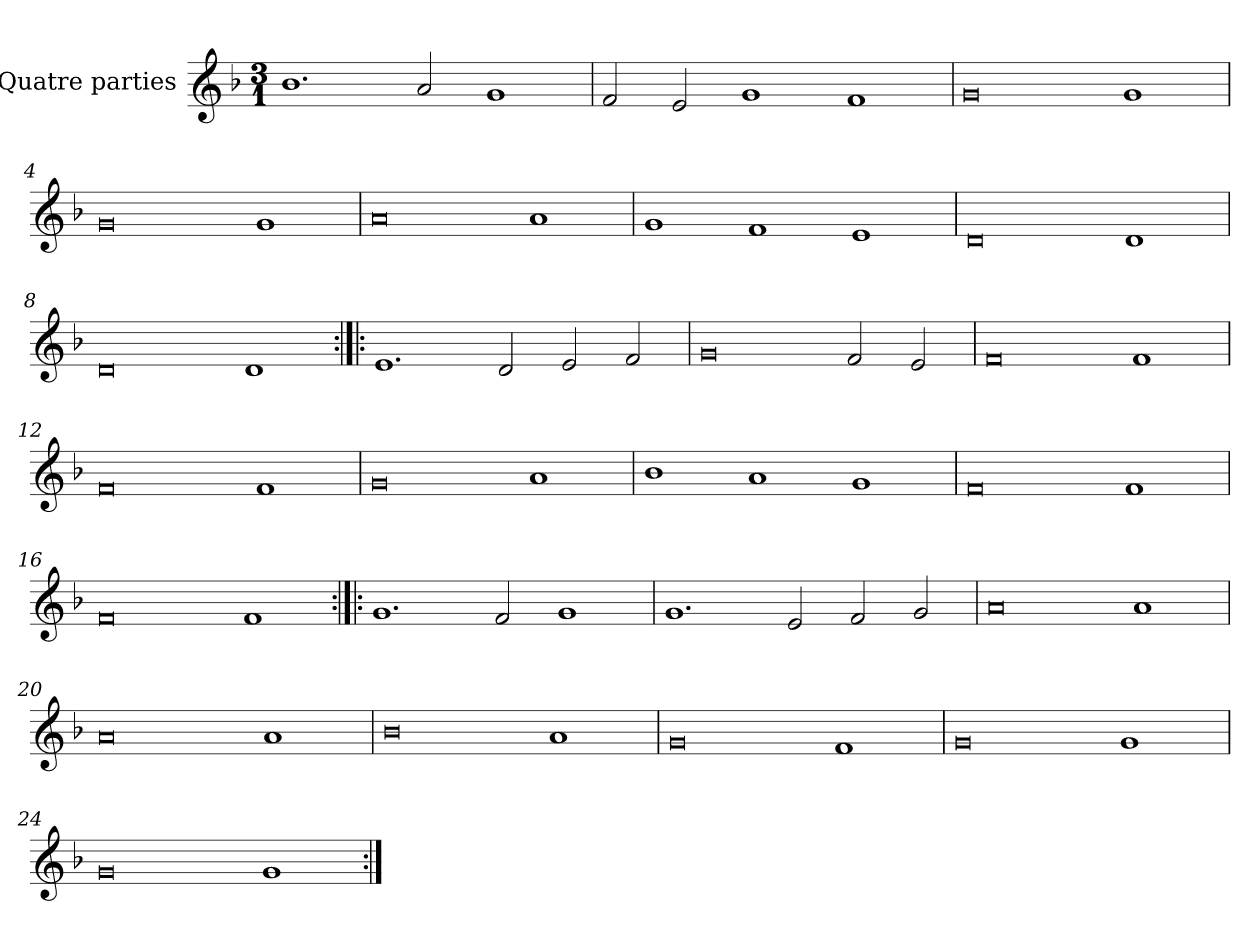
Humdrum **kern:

**kern
*part1
*staff1
*I"Quatre parties
*clefG2
*k[b-]
*M3/1
*MM360
=1
1.b-
2a/
1g
=2
2f/
2e/
1g
1f
=3
0g
1g
=4
0g
1g
=5
0a
1a
=6
1g
1f
1e
=7
0d
1d
=8
0d
1d
=9:|!|:
1.e
2d/
2e/
2f/
=10
0g
2f/
2e/
=11
0f
1f
=12
0f
1f
=13
0g
1a
=14
1b-
1a
1g
=15
0f
1f
=16
0f
1f
=17:|!|:
1.g
2f/
1g
=18
1.g
2e/
2f/
2g/
=19
0a
1a
=20
0a
1a
=21
0b-
1a
=22
0g
1f
=23
0g
1g
=24
0g
1g
=:|!
*-
